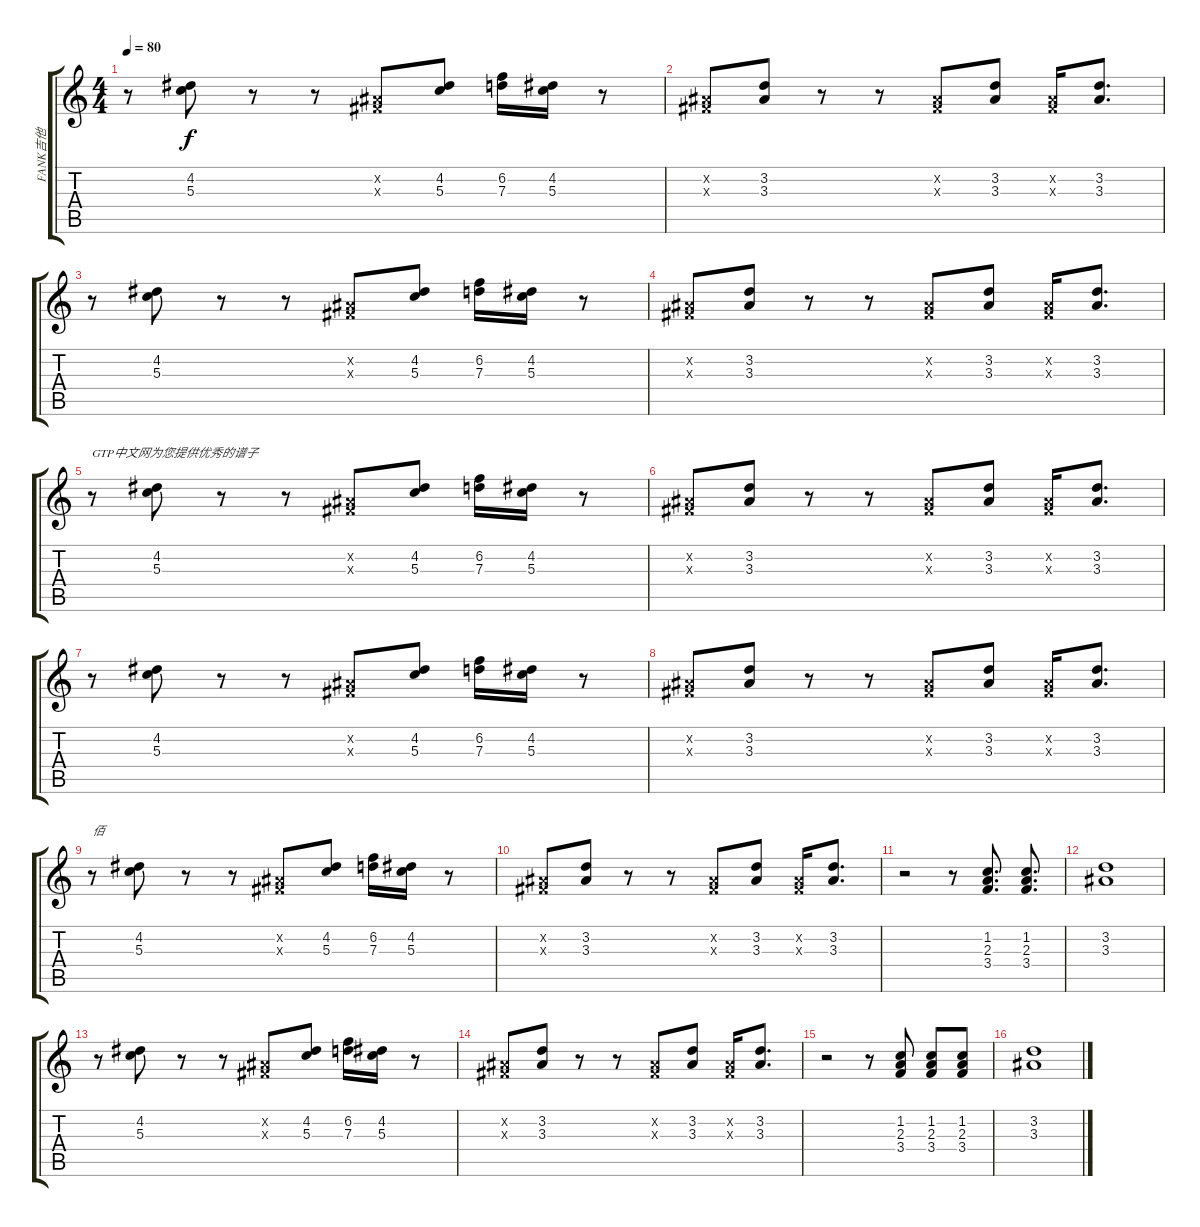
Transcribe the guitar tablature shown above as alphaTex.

\track ("FANK吉他 " "FANK吉他 ") {instrument electricguitarclean}
\staff {score tabs}
\tuning (E4 B3 G3 D3 A2 E2) {hide}
\ts (4 4)
\tempo 80
\clef g2
\ks c
r.8{dy f instrument electricguitarclean} (4.2 5.3).8 r.8 r.8 (-1.2{x} -1.3{x}).8 (4.2 5.3).8 (6.2 7.3).16 (4.2 5.3).16 r.8 |
(-1.2{x} -1.3{x}).8 (3.2 3.3).8 r.8 r.8 (-1.2{x} -1.3{x}).8 (3.2 3.3).8 (-1.2{x} -1.3{x}).16 (3.2 3.3).8{d} |
r.8 (4.2 5.3).8 r.8 r.8 (-1.2{x} -1.3{x}).8 (4.2 5.3).8 (6.2 7.3).16 (4.2 5.3).16 r.8 |
(-1.2{x} -1.3{x}).8 (3.2 3.3).8 r.8 r.8 (-1.2{x} -1.3{x}).8 (3.2 3.3).8 (-1.2{x} -1.3{x}).16 (3.2 3.3).8{d} |
r.8{txt "GTP中文网为您提供优秀的谱子"} (4.2 5.3).8 r.8 r.8 (-1.2{x} -1.3{x}).8 (4.2 5.3).8 (6.2 7.3).16 (4.2 5.3).16 r.8 |
(-1.2{x} -1.3{x}).8 (3.2 3.3).8 r.8 r.8 (-1.2{x} -1.3{x}).8 (3.2 3.3).8 (-1.2{x} -1.3{x}).16 (3.2 3.3).8{d} |
r.8 (4.2 5.3).8 r.8 r.8 (-1.2{x} -1.3{x}).8 (4.2 5.3).8 (6.2 7.3).16 (4.2 5.3).16 r.8 |
(-1.2{x} -1.3{x}).8 (3.2 3.3).8 r.8 r.8 (-1.2{x} -1.3{x}).8 (3.2 3.3).8 (-1.2{x} -1.3{x}).16 (3.2 3.3).8{d} |
r.8{txt "佰"} (4.2 5.3).8 r.8 r.8 (-1.2{x} -1.3{x}).8 (4.2 5.3).8 (6.2 7.3).16 (4.2 5.3).16 r.8 |
(-1.2{x} -1.3{x}).8 (3.2 3.3).8 r.8 r.8 (-1.2{x} -1.3{x}).8 (3.2 3.3).8 (-1.2{x} -1.3{x}).16 (3.2 3.3).8{d} |
r.2 r.8 (1.2 2.3 3.4).8{d} (1.2 2.3 3.4).8{d} |
(3.2 3.3).1 |
r.8 (4.2 5.3).8 r.8 r.8 (-1.2{x} -1.3{x}).8 (4.2 5.3).8 (6.2 7.3).16 (4.2 5.3).16 r.8 |
(-1.2{x} -1.3{x}).8 (3.2 3.3).8 r.8 r.8 (-1.2{x} -1.3{x}).8 (3.2 3.3).8 (-1.2{x} -1.3{x}).16 (3.2 3.3).8{d} |
r.2 r.8 (1.2 2.3 3.4).8 (1.2 2.3 3.4).8 (1.2 2.3 3.4).8 |
(3.2 3.3).1
